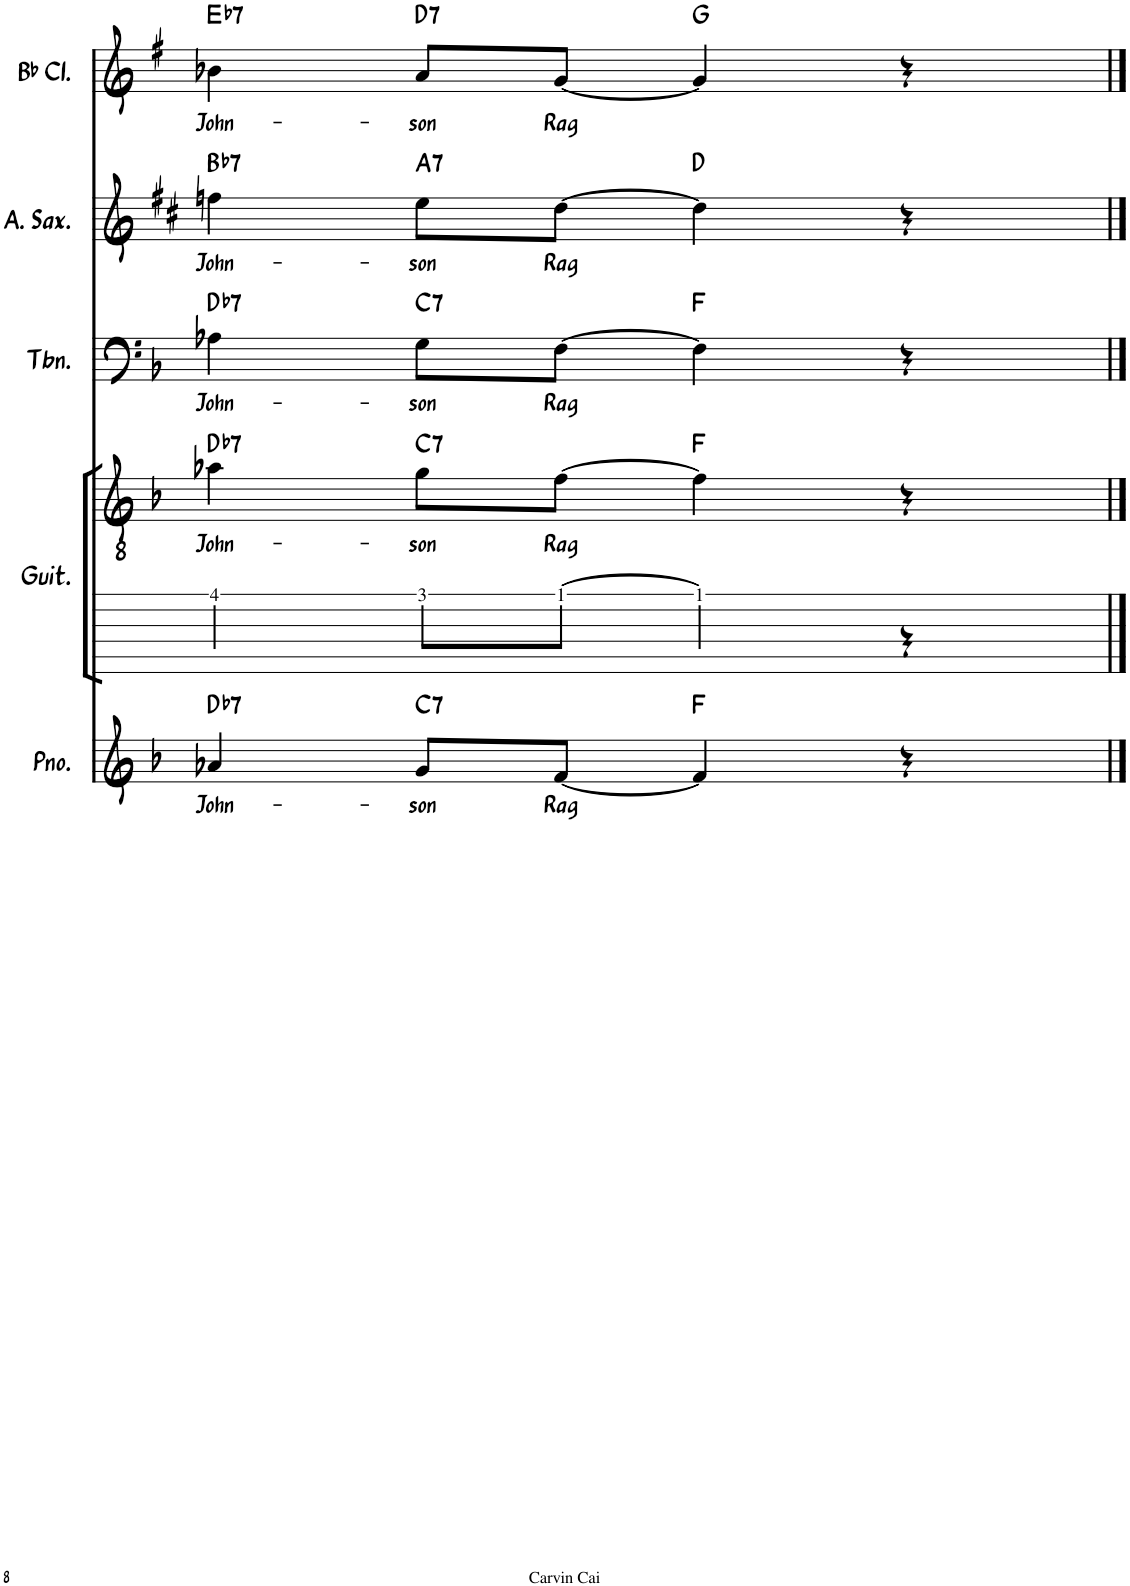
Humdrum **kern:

**kern	**text	**harte	**kern	**kern	**text	**harte	**kern	**text	**harte	**kern	**text	**harte	**kern	**text	**harte
*part5	*part5	*part5	*part4	*part4	*part4	*part4	*part3	*part3	*part3	*part2	*part2	*part2	*part1	*part1	*part1
*staff6	*staff6	*	*staff5	*staff4	*staff4	*	*staff3	*staff3	*	*staff2	*staff2	*	*staff1	*staff1	*
*I"钢琴	*	*	*I"原音吉他	*	*	*	*I"长号	*	*	*I"中音萨克斯	*	*	*I"降B调单簧管	*	*
!!LO:PB:g=z
*clefG2	*	*	*	*clefGv2	*	*	*clefF4	*	*	*clefG2	*	*	*clefG2	*	*
*	*	*	*	*	*	*	*	*	*	*Trd5c9	*	*	*Trd1c2	*	*
*k[b-]	*	*	*k[b-]	*k[b-]	*	*	*k[b-]	*	*	*k[f#c#]	*	*	*k[f#]	*	*
*M4/4	*	*	*M4/4	*M4/4	*	*	*M4/4	*	*	*M4/4	*	*	*M4/4	*	*
=32	=32	=32	=32	=32	=32	=32	=32	=32	=32	=32	=32	=32	=32	=32	=32
!	!LO:LY:b	!LO:H:kt=7	!	!	!LO:LY:b	!LO:H:kt=7	!	!LO:LY:b	!LO:H:kt=7	!	!LO:LY:b	!LO:H:kt=7	!	!LO:LY:b	!LO:H:kt=7
4a-X/	John-	Db:7	4a-X\	4a-X\	John-	Db:7	4A-X\	John-	Db:7	4ffn\	John-	Bb:7	4b-X\	John-	Eb:7
!	!LO:LY:b	!LO:H:kt=7	!	!	!LO:LY:b	!LO:H:kt=7	!	!LO:LY:b	!LO:H:kt=7	!	!LO:LY:b	!LO:H:kt=7	!	!LO:LY:b	!LO:H:kt=7
8g/L	-son	C:7	8g\L	8g\L	-son	C:7	8G\L	-son	C:7	8ee\L	-son	A:7	8a/L	-son	D:7
!	!LO:LY:b	!	!	!	!LO:LY:b	!	!	!LO:LY:b	!	!	!LO:LY:b	!	!	!LO:LY:b	!
[8f/J	Rag	.	[8f\J	[8f\J	Rag	.	[8F\J	Rag	.	[8dd\J	Rag	.	[8g/J	Rag	.
4f/]	.	F:maj	4f\]	4f\]	.	F:maj	4F\]	.	F:maj	4dd\]	.	D:maj	4g/]	.	G:maj
4r	.	.	4r	4r	.	.	4r	.	.	4r	.	.	4r	.	.
==	==	==	==	==	==	==	==	==	==	==	==	==	==	==	==
*-	*-	*-	*-	*-	*-	*-	*-	*-	*-	*-	*-	*-	*-	*-	*-
